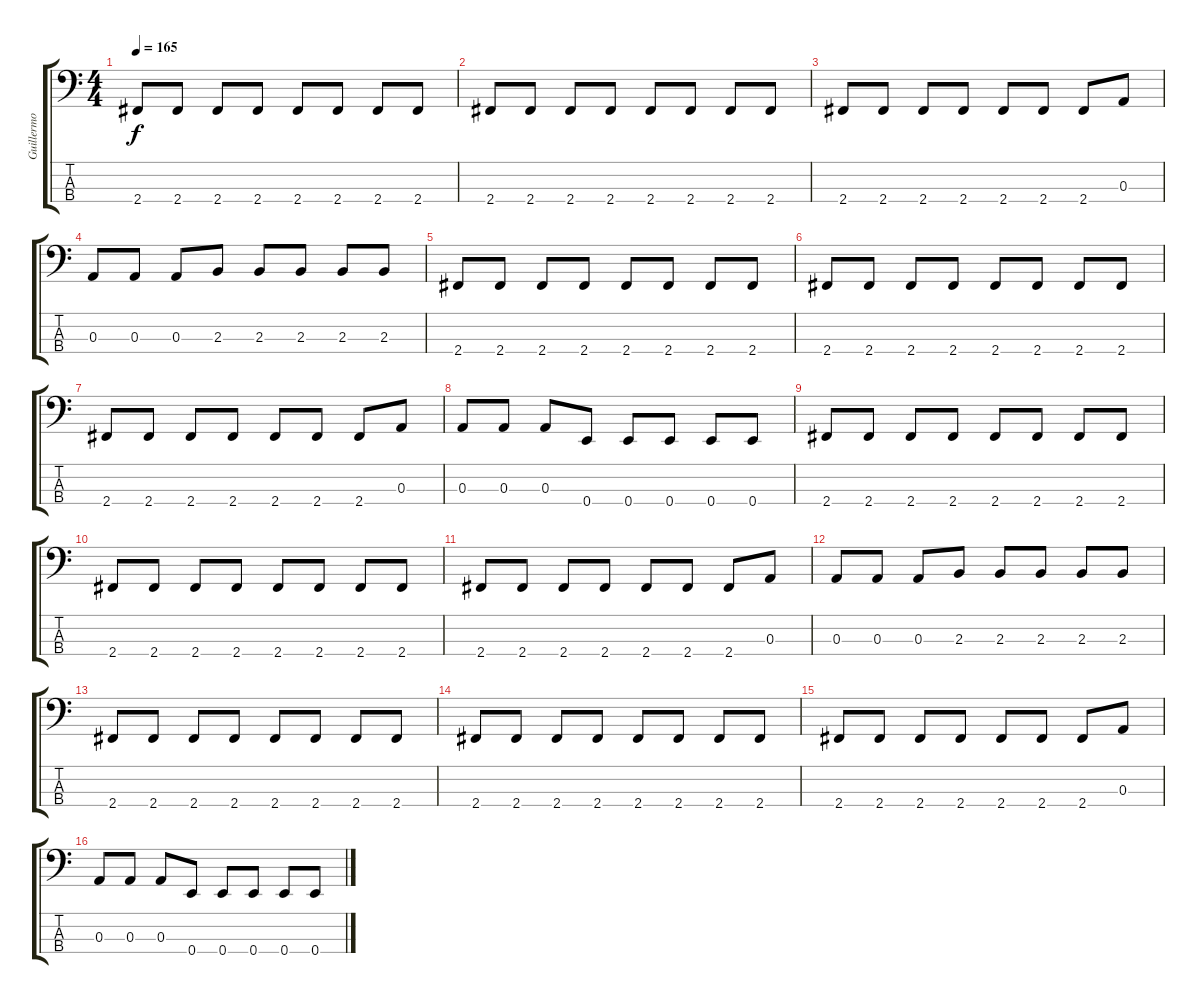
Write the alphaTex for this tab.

\track ("Guillermo Sánchez" "Guillermo ") {instrument electricbasspick}
\staff {score tabs}
\tuning (G2 D2 A1 E1) {hide}
\ts (4 4)
\tempo 165
\clef f4
\ks c
2.4.8{dy f} 2.4.8 2.4.8 2.4.8 2.4.8 2.4.8 2.4.8 2.4.8 |
2.4.8 2.4.8 2.4.8 2.4.8 2.4.8 2.4.8 2.4.8 2.4.8 |
2.4.8 2.4.8 2.4.8 2.4.8 2.4.8 2.4.8 2.4.8 0.3.8 |
0.3.8 0.3.8 0.3.8 2.3.8 2.3.8 2.3.8 2.3.8 2.3.8 |
2.4.8 2.4.8 2.4.8 2.4.8 2.4.8 2.4.8 2.4.8 2.4.8 |
2.4.8 2.4.8 2.4.8 2.4.8 2.4.8 2.4.8 2.4.8 2.4.8 |
2.4.8 2.4.8 2.4.8 2.4.8 2.4.8 2.4.8 2.4.8 0.3.8 |
0.3.8 0.3.8 0.3.8 0.4.8 0.4.8 0.4.8 0.4.8 0.4.8 |
2.4.8 2.4.8 2.4.8 2.4.8 2.4.8 2.4.8 2.4.8 2.4.8 |
2.4.8 2.4.8 2.4.8 2.4.8 2.4.8 2.4.8 2.4.8 2.4.8 |
2.4.8 2.4.8 2.4.8 2.4.8 2.4.8 2.4.8 2.4.8 0.3.8 |
0.3.8 0.3.8 0.3.8 2.3.8 2.3.8 2.3.8 2.3.8 2.3.8 |
2.4.8 2.4.8 2.4.8 2.4.8 2.4.8 2.4.8 2.4.8 2.4.8 |
2.4.8 2.4.8 2.4.8 2.4.8 2.4.8 2.4.8 2.4.8 2.4.8 |
2.4.8 2.4.8 2.4.8 2.4.8 2.4.8 2.4.8 2.4.8 0.3.8 |
0.3.8 0.3.8 0.3.8 0.4.8 0.4.8 0.4.8 0.4.8 0.4.8
